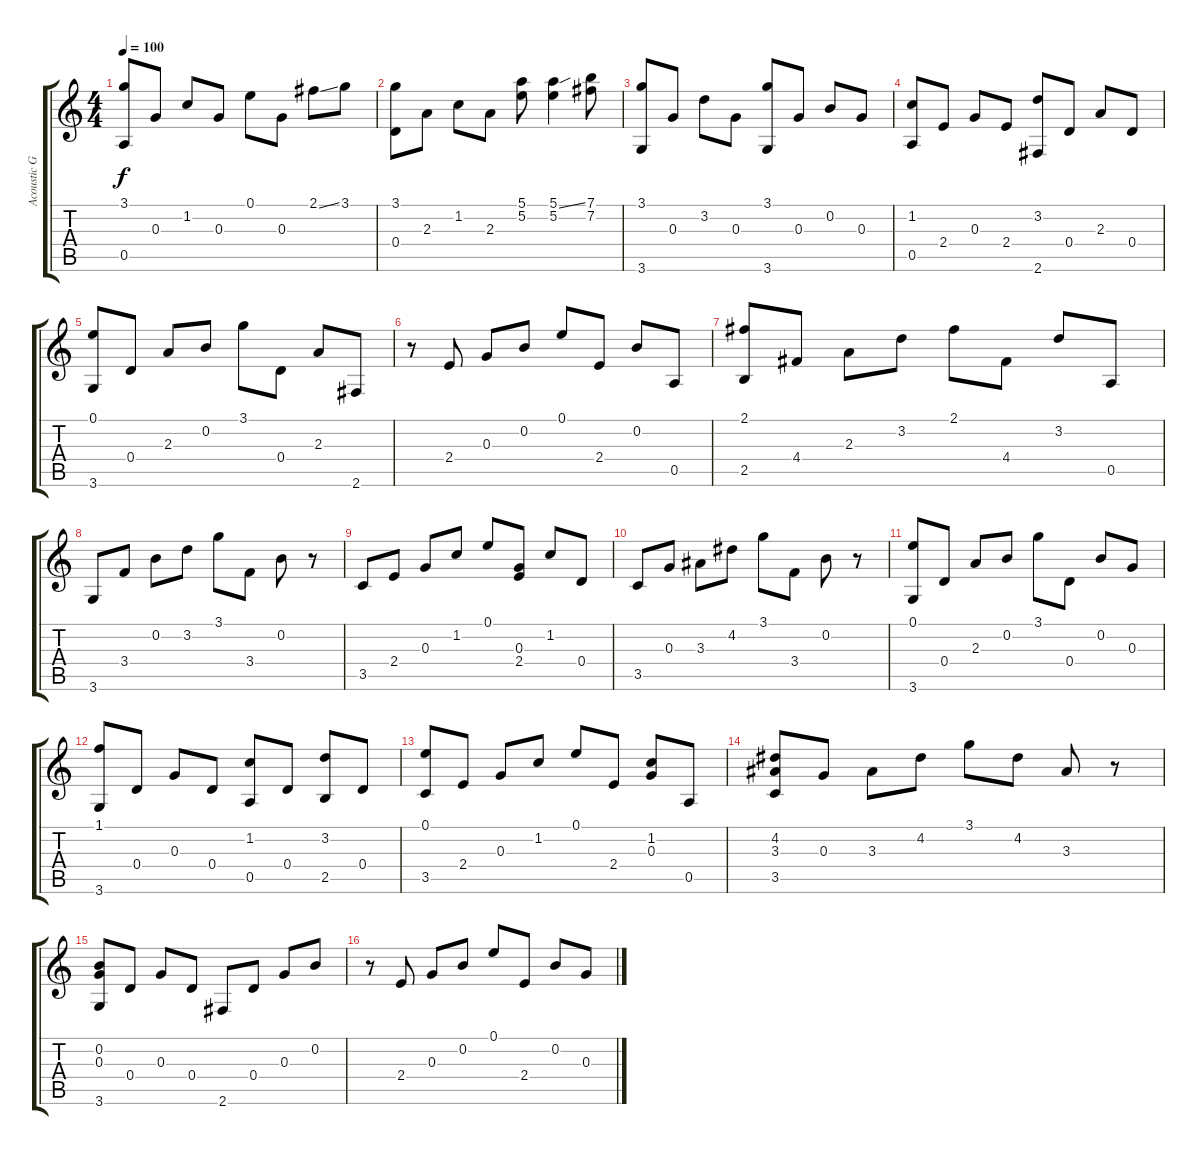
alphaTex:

\track ("Acoustic Guitar" "Acoustic G") {instrument acousticguitarsteel}
\staff {score tabs}
\tuning (E4 B3 G3 D3 A2 E2) {hide}
\ts (4 4)
\tempo 100
\clef g2
\ks c
(3.1 0.5).8{dy f} 0.3.8 1.2.8 0.3.8 0.1.8 0.3.8 2.1{ss}.8 3.1.8 |
(3.1 0.4).8 2.3.8 1.2.8 2.3.8 (5.1 5.2).8 (5.1{ss} 5.2).4 (7.1 7.2).8 |
(3.1 3.6).8 0.3.8 3.2.8 0.3.8 (3.1 3.6).8 0.3.8 0.2.8 0.3.8 |
(1.2 0.5).8 2.4.8 0.3.8 2.4.8 (3.2 2.6).8 0.4.8 2.3.8 0.4.8 |
(0.1 3.6).8 0.4.8 2.3.8 0.2.8 3.1.8 0.4.8 2.3.8 2.6.8 |
r.8 2.4.8 0.3.8 0.2.8 0.1.8 2.4.8 0.2.8 0.5.8 |
(2.1 2.5).8 4.4.8 2.3.8 3.2.8 2.1.8 4.4.8 3.2.8 0.5.8 |
3.6.8 3.4.8 0.2.8 3.2.8 3.1.8 3.4.8 0.2.8 r.8 |
3.5.8 2.4.8 0.3.8 1.2.8 0.1.8 (0.3 2.4).8 1.2.8 0.4.8 |
3.5.8 0.3.8 3.3.8 4.2.8 3.1.8 3.4.8 0.2.8 r.8 |
(0.1 3.6).8 0.4.8 2.3.8 0.2.8 3.1.8 0.4.8 0.2.8 0.3.8 |
(1.1 3.6).8 0.4.8 0.3.8 0.4.8 (1.2 0.5).8 0.4.8 (3.2 2.5).8 0.4.8 |
(0.1 3.5).8 2.4.8 0.3.8 1.2.8 0.1.8 2.4.8 (1.2 0.3).8 0.5.8 |
(4.2 3.3 3.5).8 0.3.8 3.3.8 4.2.8 3.1.8 4.2.8 3.3.8 r.8 |
(0.2 0.3 3.6).8 0.4.8 0.3.8 0.4.8 2.6.8 0.4.8 0.3.8 0.2.8 |
r.8 2.4.8 0.3.8 0.2.8 0.1.8 2.4.8 0.2.8 0.3.8
